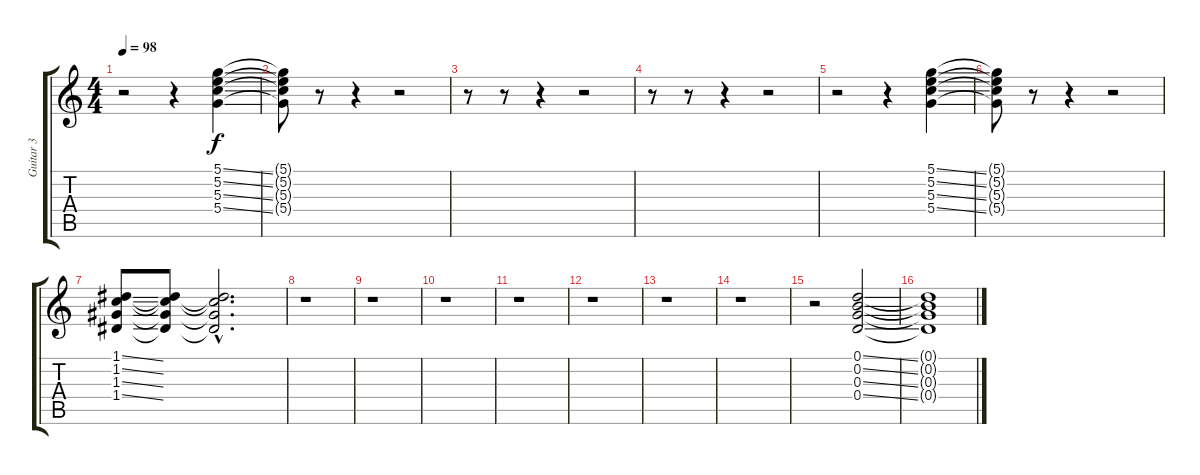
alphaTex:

\track ("Guitar 3" "Guitar 3") {instrument electricguitarclean}
\staff {score tabs}
\tuning (D4 B3 G3 D3 A2 E2) {hide}
\ts (4 4)
\tempo 98
\clef g2
\ks c
r.2{dy f instrument electricguitarclean} r.4 (5.1{ss} 5.2{ss} 5.3{ss} 5.4{ss}).4 |
(5.1{t} 5.2{t} 5.3{t} 5.4{t}).8 r.8 r.4 r.2 |
r.8 r.8 r.4 r.2 |
r.8 r.8 r.4 r.2 |
r.2 r.4 (5.1{ss} 5.2{ss} 5.3{ss} 5.4{ss}).4 |
(5.1{t} 5.2{t} 5.3{t} 5.4{t}).8 r.8 r.4 r.2 |
(1.1{ss} 1.2{ss} 1.3{ss} 1.4{ss}).8 (1.1{t} 1.2{t} 1.3{t} 1.4{t}).8 (1.1{hac t} 1.2{hac t} 1.3{hac t} 1.4{hac t}).2{d} |
r.1 |
r.1 |
r.1 |
r.1 |
r.1 |
r.1 |
r.1 |
r.2 (0.1{ss} 0.2{ss} 0.3{ss} 0.4{ss}).2 |
(0.1{t} 0.2{t} 0.3{t} 0.4{t}).1
